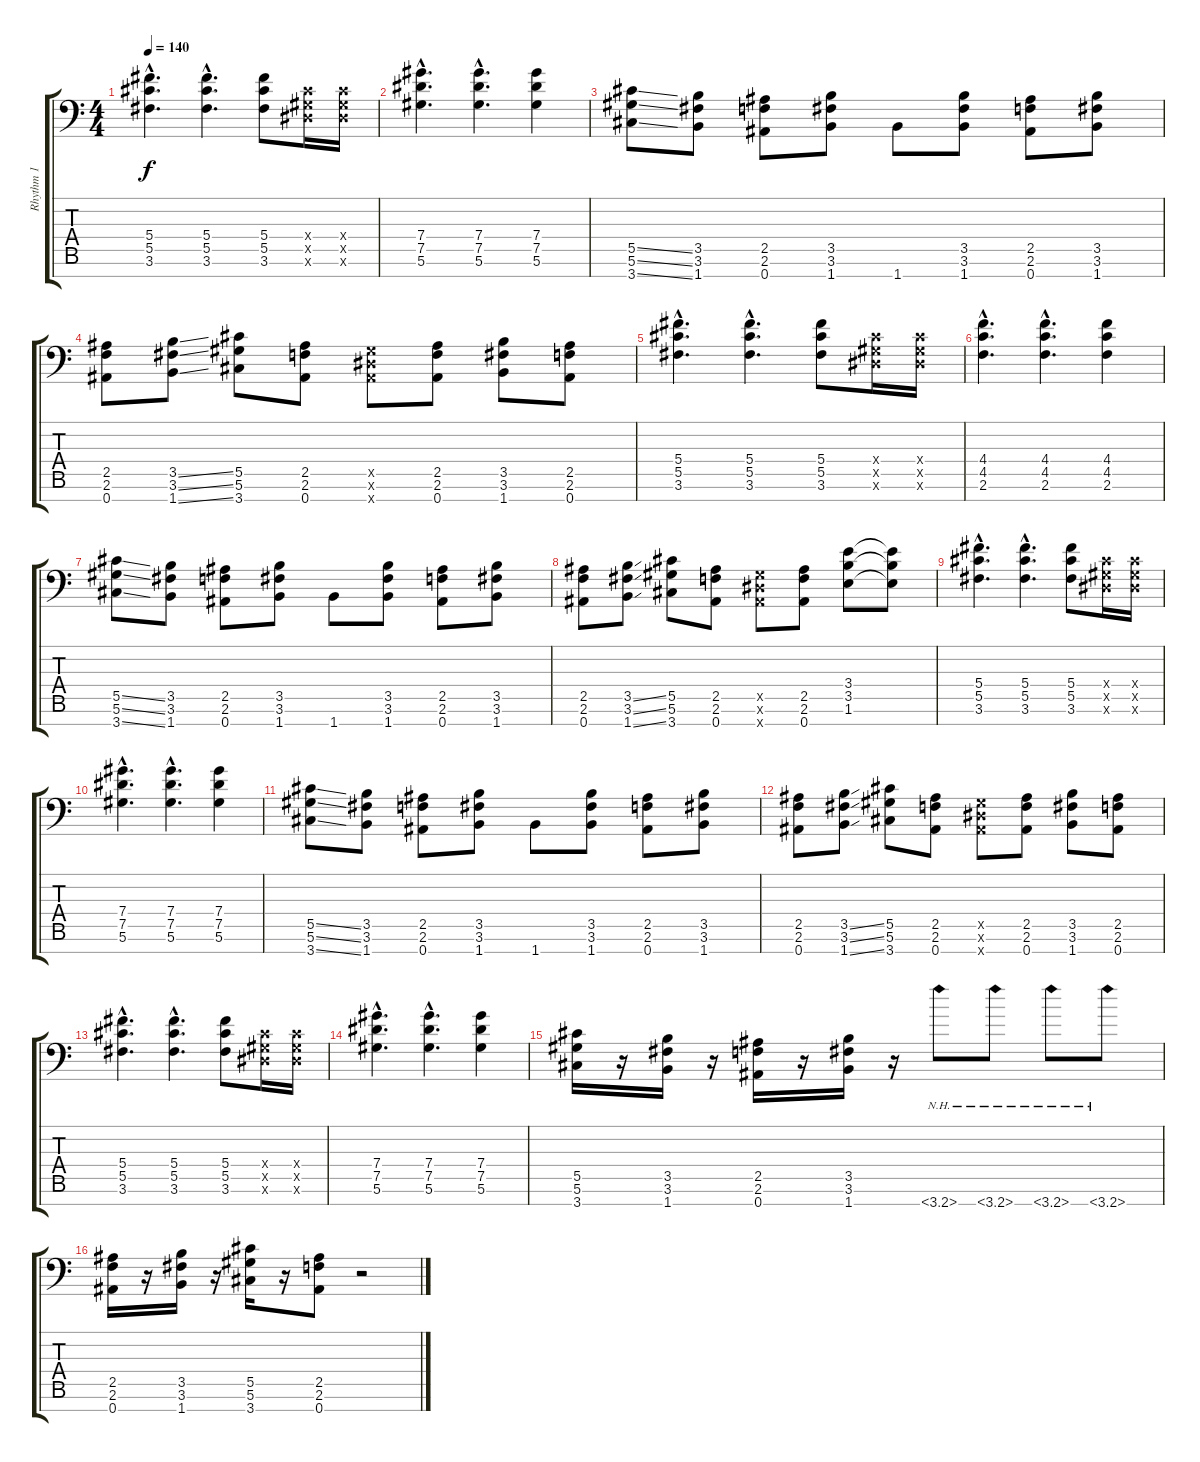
\track ("Rhythm 1" "Rhythm 1") {instrument overdrivenguitar}
\staff {score tabs}
\tuning (Eb4 Bb3 Gb3 Db3 Ab2 Eb2 Bb1) {hide}
\ts (4 4)
\tempo 140
\clef f4
\ks c
(5.4{hac} 5.5{hac} 3.6{hac}).4{d dy f} (5.4{hac} 5.5{hac} 3.6{hac}).4{d} (5.4 5.5 3.6).8 (0.4{x} 0.5{x} 0.6{x}).16 (0.4{x} 0.5{x} 0.6{x}).16 |
(7.4{hac} 7.5{hac} 5.6{hac}).4{d} (7.4{hac} 7.5{hac} 5.6{hac}).4{d} (7.4 7.5 5.6).4 |
(5.5{ss} 5.6{ss} 3.7{ss}).8 (3.5 3.6 1.7).8 (2.5 2.6 0.7).8 (3.5 3.6 1.7).8 1.7.8 (3.5 3.6 1.7).8 (2.5 2.6 0.7).8 (3.5 3.6 1.7).8 |
(2.5 2.6 0.7).8 (3.5{ss} 3.6{ss} 1.7{ss}).8 (5.5 5.6 3.7).8 (2.5 2.6 0.7).8 (0.5{x} 0.6{x} 0.7{x}).8 (2.5 2.6 0.7).8 (3.5 3.6 1.7).8 (2.5 2.6 0.7).8 |
(5.4{hac} 5.5{hac} 3.6{hac}).4{d} (5.4{hac} 5.5{hac} 3.6{hac}).4{d} (5.4 5.5 3.6).8 (0.4{x} 0.5{x} 0.6{x}).16 (0.4{x} 0.5{x} 0.6{x}).16 |
(4.4{hac} 4.5{hac} 2.6{hac}).4{d} (4.4{hac} 4.5{hac} 2.6{hac}).4{d} (4.4 4.5 2.6).4 |
(5.5{ss} 5.6{ss} 3.7{ss}).8 (3.5 3.6 1.7).8 (2.5 2.6 0.7).8 (3.5 3.6 1.7).8 1.7.8 (3.5 3.6 1.7).8 (2.5 2.6 0.7).8 (3.5 3.6 1.7).8 |
(2.5 2.6 0.7).8 (3.5{ss} 3.6{ss} 1.7{ss}).8 (5.5 5.6 3.7).8 (2.5 2.6 0.7).8 (0.5{x} 0.6{x} 0.7{x}).8 (2.5 2.6 0.7).8 (3.4 3.5 1.6).8 (3.4{t} 3.5{t} 1.6{t}).8 |
(5.4{hac} 5.5{hac} 3.6{hac}).4{d} (5.4{hac} 5.5{hac} 3.6{hac}).4{d} (5.4 5.5 3.6).8 (0.4{x} 0.5{x} 0.6{x}).16 (0.4{x} 0.5{x} 0.6{x}).16 |
(7.4{hac} 7.5{hac} 5.6{hac}).4{d} (7.4{hac} 7.5{hac} 5.6{hac}).4{d} (7.4 7.5 5.6).4 |
(5.5{ss} 5.6{ss} 3.7{ss}).8 (3.5 3.6 1.7).8 (2.5 2.6 0.7).8 (3.5 3.6 1.7).8 1.7.8 (3.5 3.6 1.7).8 (2.5 2.6 0.7).8 (3.5 3.6 1.7).8 |
(2.5 2.6 0.7).8 (3.5{ss} 3.6{ss} 1.7{ss}).8 (5.5 5.6 3.7).8 (2.5 2.6 0.7).8 (0.5{x} 0.6{x} 0.7{x}).8 (2.5 2.6 0.7).8 (3.5 3.6 1.7).8 (2.5 2.6 0.7).8 |
(5.4{hac} 5.5{hac} 3.6{hac}).4{d} (5.4{hac} 5.5{hac} 3.6{hac}).4{d} (5.4 5.5 3.6).8 (0.4{x} 0.5{x} 0.6{x}).16 (0.4{x} 0.5{x} 0.6{x}).16 |
(7.4{hac} 7.5{hac} 5.6{hac}).4{d} (7.4{hac} 7.5{hac} 5.6{hac}).4{d} (7.4 7.5 5.6).4 |
(5.5 5.6 3.7).16 r.16 (3.5 3.6 1.7).16 r.16 (2.5 2.6 0.7).16 r.16 (3.5 3.6 1.7).16 r.16 3.7{nh}.8 3.7{nh}.8 3.7{nh}.8 3.7{nh}.8 |
(2.5 2.6 0.7).16 r.16 (3.5 3.6 1.7).16 r.16 (5.5 5.6 3.7).16 r.16 (2.5 2.6 0.7).8 r.2
